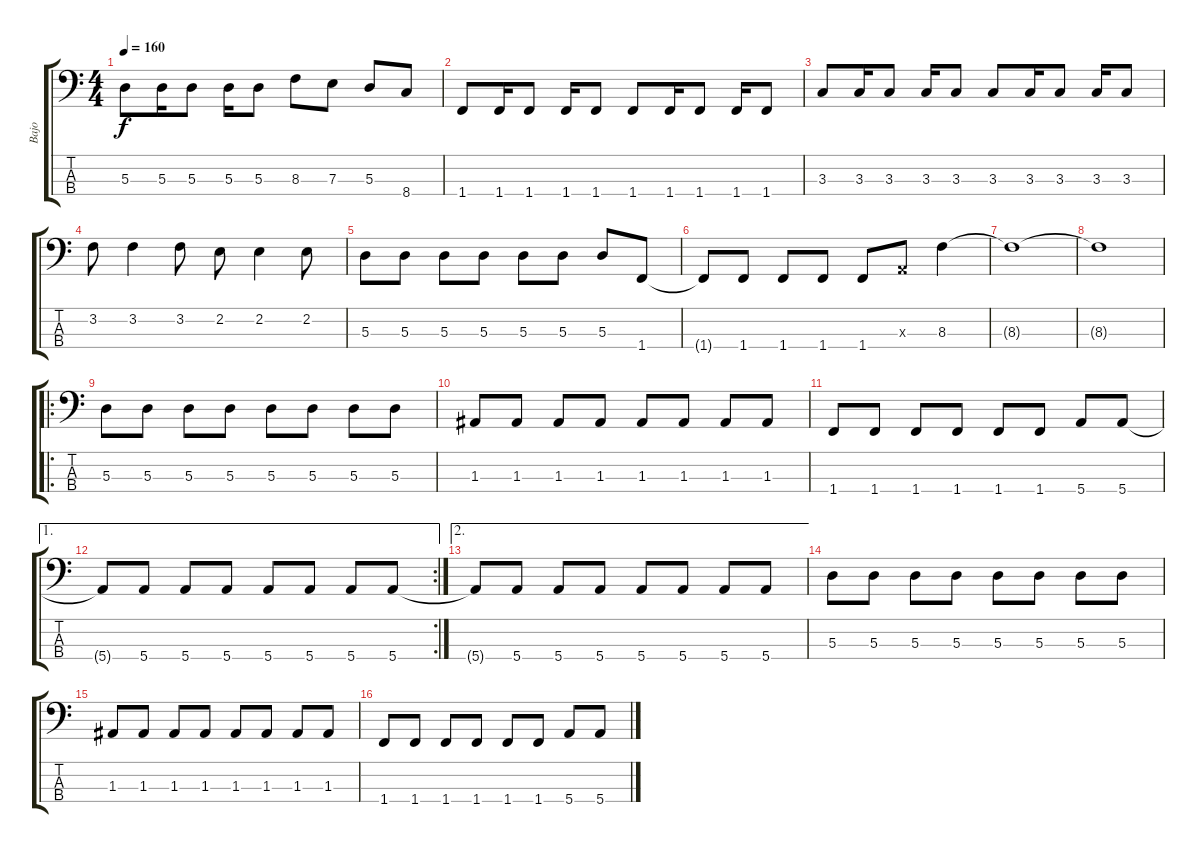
\track ("Bajo" "Bajo") {instrument electricbasspick}
\staff {score tabs}
\tuning (G2 D2 A1 E1) {hide}
\ts (4 4)
\tempo 160
\clef f4
\ks c
5.3.8{dy f} 5.3.16 5.3.8 5.3.16 5.3.8 8.3.8 7.3.8 5.3.8 8.4.8 |
1.4.8 1.4.16 1.4.8 1.4.16 1.4.8 1.4.8 1.4.16 1.4.8 1.4.16 1.4.8 |
3.3.8 3.3.16 3.3.8 3.3.16 3.3.8 3.3.8 3.3.16 3.3.8 3.3.16 3.3.8 |
3.2.8 3.2.4 3.2.8 2.2.8 2.2.4 2.2.8 |
5.3.8 5.3.8 5.3.8 5.3.8 5.3.8 5.3.8 5.3.8 1.4.8 |
1.4{t}.8 1.4.8 1.4.8 1.4.8 1.4.8 0.3{x}.8 8.3.4 |
8.3{t}.1 |
8.3{t}.1 |
\ro
5.3.8 5.3.8 5.3.8 5.3.8 5.3.8 5.3.8 5.3.8 5.3.8 |
1.3.8 1.3.8 1.3.8 1.3.8 1.3.8 1.3.8 1.3.8 1.3.8 |
1.4.8 1.4.8 1.4.8 1.4.8 1.4.8 1.4.8 5.4.8 5.4.8 |
\ae 1
\rc 2
5.4{t}.8 5.4.8 5.4.8 5.4.8 5.4.8 5.4.8 5.4.8 5.4.8 |
\ae 2
5.4{t}.8 5.4.8 5.4.8 5.4.8 5.4.8 5.4.8 5.4.8 5.4.8 |
5.3.8 5.3.8 5.3.8 5.3.8 5.3.8 5.3.8 5.3.8 5.3.8 |
1.3.8 1.3.8 1.3.8 1.3.8 1.3.8 1.3.8 1.3.8 1.3.8 |
1.4.8 1.4.8 1.4.8 1.4.8 1.4.8 1.4.8 5.4.8 5.4.8
